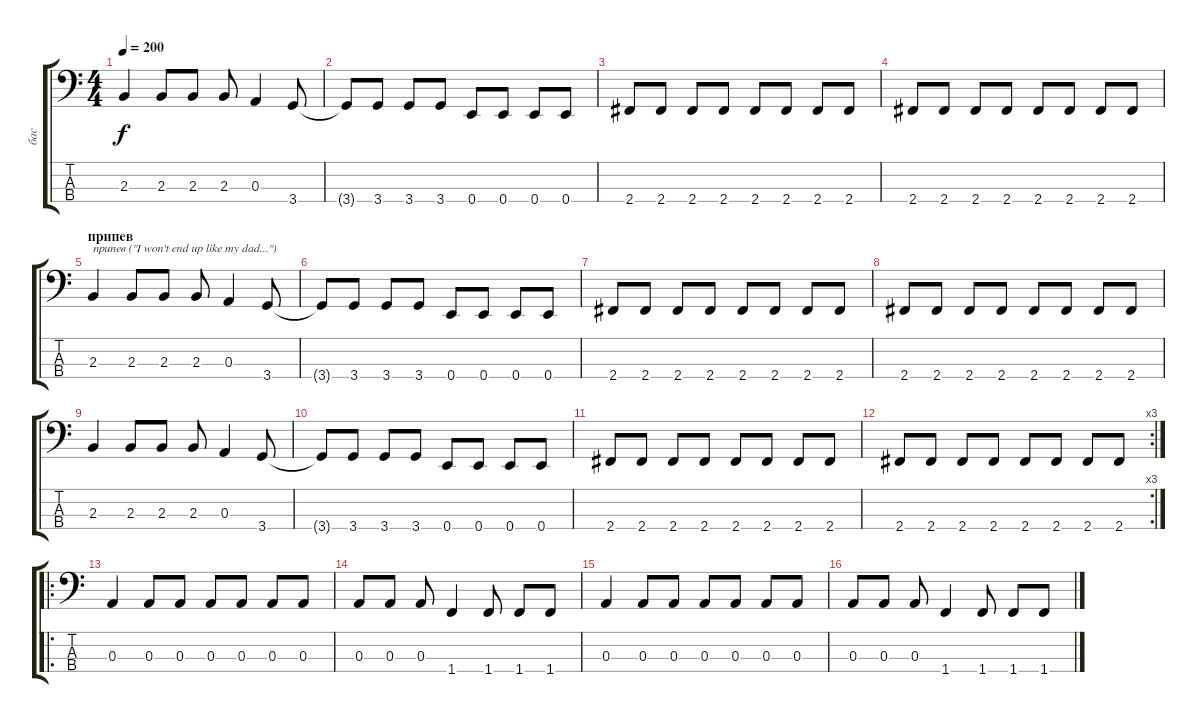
\track ("бас" "бас") {instrument electricbasspick}
\staff {score tabs}
\tuning (G2 D2 A1 E1) {hide}
\ts (4 4)
\tempo 200
\clef f4
\ks c
2.3.4{dy f} 2.3.8 2.3.8 2.3.8 0.3.4 3.4.8 |
3.4{t}.8 3.4.8 3.4.8 3.4.8 0.4.8 0.4.8 0.4.8 0.4.8 |
2.4.8 2.4.8 2.4.8 2.4.8 2.4.8 2.4.8 2.4.8 2.4.8 |
2.4.8 2.4.8 2.4.8 2.4.8 2.4.8 2.4.8 2.4.8 2.4.8 |
\section ("" "припев")
2.3.4{txt "припев (\"I won't end up like my dad...\")"} 2.3.8 2.3.8 2.3.8 0.3.4 3.4.8 |
3.4{t}.8 3.4.8 3.4.8 3.4.8 0.4.8 0.4.8 0.4.8 0.4.8 |
2.4.8 2.4.8 2.4.8 2.4.8 2.4.8 2.4.8 2.4.8 2.4.8 |
2.4.8 2.4.8 2.4.8 2.4.8 2.4.8 2.4.8 2.4.8 2.4.8 |
2.3.4 2.3.8 2.3.8 2.3.8 0.3.4 3.4.8 |
3.4{t}.8 3.4.8 3.4.8 3.4.8 0.4.8 0.4.8 0.4.8 0.4.8 |
2.4.8 2.4.8 2.4.8 2.4.8 2.4.8 2.4.8 2.4.8 2.4.8 |
\rc 3
2.4.8 2.4.8 2.4.8 2.4.8 2.4.8 2.4.8 2.4.8 2.4.8 |
\ro
0.3.4 0.3.8 0.3.8 0.3.8 0.3.8 0.3.8 0.3.8 |
0.3.8 0.3.8 0.3.8 1.4.4 1.4.8 1.4.8 1.4.8 |
0.3.4 0.3.8 0.3.8 0.3.8 0.3.8 0.3.8 0.3.8 |
0.3.8 0.3.8 0.3.8 1.4.4 1.4.8 1.4.8 1.4.8
